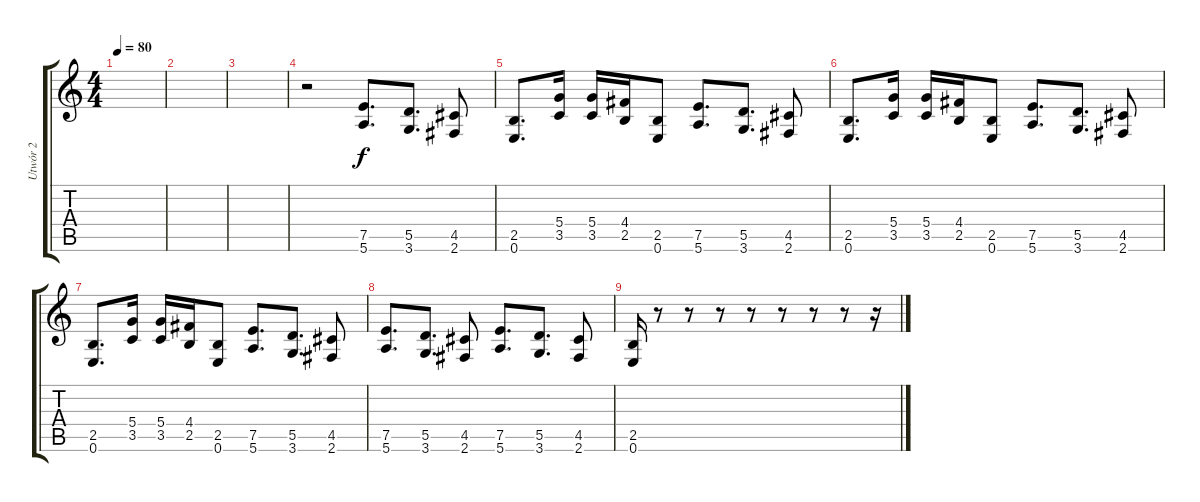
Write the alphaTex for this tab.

\track ("Utwór 2" "Utwór 2") {instrument distortionguitar}
\staff {score tabs}
\tuning (E4 B3 G3 D3 A2 E2) {hide}
\ts (4 4)
\tempo 80
\clef g2
\ks c
|
|
|
r.2 (7.5 5.6).8{d} (5.5 3.6).8{d} (4.5 2.6).8 |
(2.5 0.6).8{d} (5.4 3.5).16 (5.4 3.5).16 (4.4 2.5).16 (2.5 0.6).8 (7.5 5.6).8{d} (5.5 3.6).8{d} (4.5 2.6).8 |
(2.5 0.6).8{d} (5.4 3.5).16 (5.4 3.5).16 (4.4 2.5).16 (2.5 0.6).8 (7.5 5.6).8{d} (5.5 3.6).8{d} (4.5 2.6).8 |
(2.5 0.6).8{d} (5.4 3.5).16 (5.4 3.5).16 (4.4 2.5).16 (2.5 0.6).8 (7.5 5.6).8{d} (5.5 3.6).8{d} (4.5 2.6).8 |
(7.5 5.6).8{d} (5.5 3.6).8{d} (4.5 2.6).8 (7.5 5.6).8{d} (5.5 3.6).8{d} (4.5 2.6).8 |
(2.5 0.6).16 r.8 r.8 r.8 r.8 r.8 r.8 r.8 r.16
